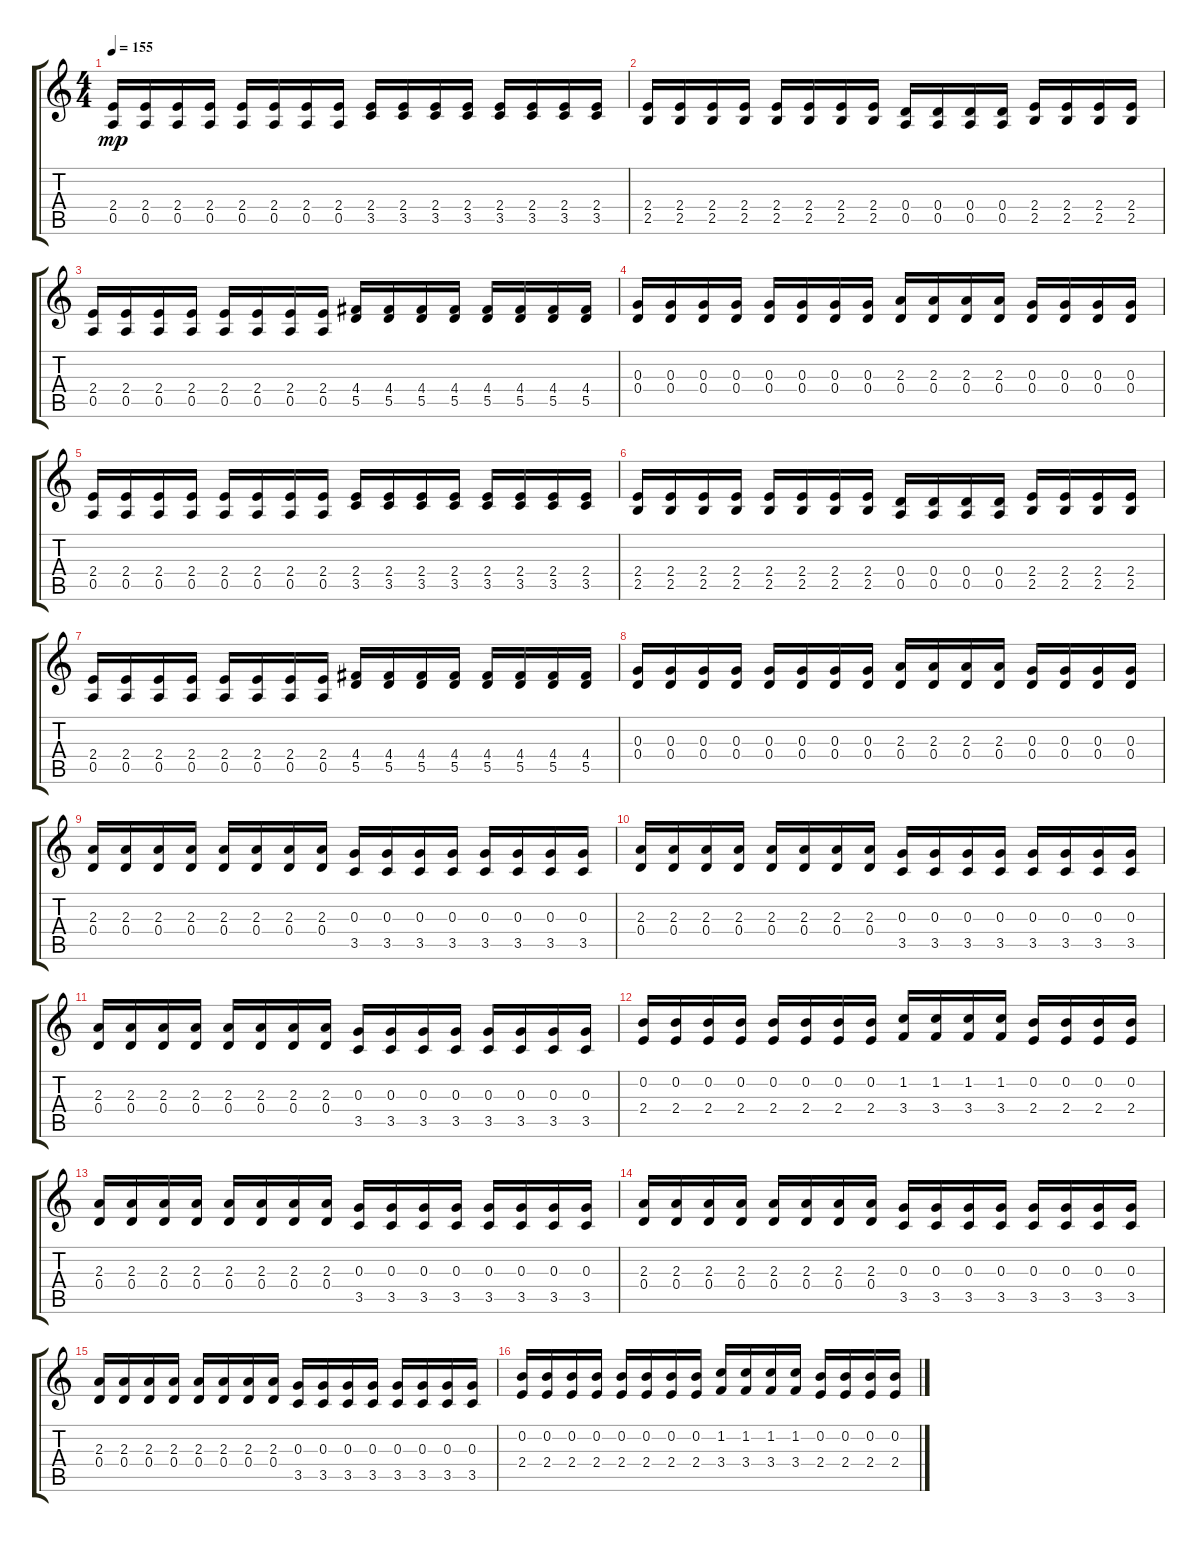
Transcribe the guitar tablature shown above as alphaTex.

\track "" {instrument overdrivenguitar}
\staff {score tabs}
\tuning (E4 B3 G3 D3 A2 E2) {hide}
\ts (4 4)
\tempo 155
\clef g2
\ks c
(2.4 0.5).16{dy mp} (2.4 0.5).16 (2.4 0.5).16 (2.4 0.5).16 (2.4 0.5).16 (2.4 0.5).16 (2.4 0.5).16 (2.4 0.5).16 (2.4 3.5).16 (2.4 3.5).16 (2.4 3.5).16 (2.4 3.5).16 (2.4 3.5).16 (2.4 3.5).16 (2.4 3.5).16 (2.4 3.5).16 |
(2.4 2.5).16 (2.4 2.5).16 (2.4 2.5).16 (2.4 2.5).16 (2.4 2.5).16 (2.4 2.5).16 (2.4 2.5).16 (2.4 2.5).16 (0.4 0.5).16 (0.4 0.5).16 (0.4 0.5).16 (0.4 0.5).16 (2.4 2.5).16 (2.4 2.5).16 (2.4 2.5).16 (2.4 2.5).16 |
(2.4 0.5).16 (2.4 0.5).16 (2.4 0.5).16 (2.4 0.5).16 (2.4 0.5).16 (2.4 0.5).16 (2.4 0.5).16 (2.4 0.5).16 (4.4 5.5).16 (4.4 5.5).16 (4.4 5.5).16 (4.4 5.5).16 (4.4 5.5).16 (4.4 5.5).16 (4.4 5.5).16 (4.4 5.5).16 |
(0.3 0.4).16 (0.3 0.4).16 (0.3 0.4).16 (0.3 0.4).16 (0.3 0.4).16 (0.3 0.4).16 (0.3 0.4).16 (0.3 0.4).16 (2.3 0.4).16 (2.3 0.4).16 (2.3 0.4).16 (2.3 0.4).16 (0.3 0.4).16 (0.3 0.4).16 (0.3 0.4).16 (0.3 0.4).16 |
(2.4 0.5).16 (2.4 0.5).16 (2.4 0.5).16 (2.4 0.5).16 (2.4 0.5).16 (2.4 0.5).16 (2.4 0.5).16 (2.4 0.5).16 (2.4 3.5).16 (2.4 3.5).16 (2.4 3.5).16 (2.4 3.5).16 (2.4 3.5).16 (2.4 3.5).16 (2.4 3.5).16 (2.4 3.5).16 |
(2.4 2.5).16 (2.4 2.5).16 (2.4 2.5).16 (2.4 2.5).16 (2.4 2.5).16 (2.4 2.5).16 (2.4 2.5).16 (2.4 2.5).16 (0.4 0.5).16 (0.4 0.5).16 (0.4 0.5).16 (0.4 0.5).16 (2.4 2.5).16 (2.4 2.5).16 (2.4 2.5).16 (2.4 2.5).16 |
(2.4 0.5).16 (2.4 0.5).16 (2.4 0.5).16 (2.4 0.5).16 (2.4 0.5).16 (2.4 0.5).16 (2.4 0.5).16 (2.4 0.5).16 (4.4 5.5).16 (4.4 5.5).16 (4.4 5.5).16 (4.4 5.5).16 (4.4 5.5).16 (4.4 5.5).16 (4.4 5.5).16 (4.4 5.5).16 |
(0.3 0.4).16 (0.3 0.4).16 (0.3 0.4).16 (0.3 0.4).16 (0.3 0.4).16 (0.3 0.4).16 (0.3 0.4).16 (0.3 0.4).16 (2.3 0.4).16 (2.3 0.4).16 (2.3 0.4).16 (2.3 0.4).16 (0.3 0.4).16 (0.3 0.4).16 (0.3 0.4).16 (0.3 0.4).16 |
(2.3 0.4).16 (2.3 0.4).16 (2.3 0.4).16 (2.3 0.4).16 (2.3 0.4).16 (2.3 0.4).16 (2.3 0.4).16 (2.3 0.4).16 (0.3 3.5).16 (0.3 3.5).16 (0.3 3.5).16 (0.3 3.5).16 (0.3 3.5).16 (0.3 3.5).16 (0.3 3.5).16 (0.3 3.5).16 |
(2.3 0.4).16 (2.3 0.4).16 (2.3 0.4).16 (2.3 0.4).16 (2.3 0.4).16 (2.3 0.4).16 (2.3 0.4).16 (2.3 0.4).16 (0.3 3.5).16 (0.3 3.5).16 (0.3 3.5).16 (0.3 3.5).16 (0.3 3.5).16 (0.3 3.5).16 (0.3 3.5).16 (0.3 3.5).16 |
(2.3 0.4).16 (2.3 0.4).16 (2.3 0.4).16 (2.3 0.4).16 (2.3 0.4).16 (2.3 0.4).16 (2.3 0.4).16 (2.3 0.4).16 (0.3 3.5).16 (0.3 3.5).16 (0.3 3.5).16 (0.3 3.5).16 (0.3 3.5).16 (0.3 3.5).16 (0.3 3.5).16 (0.3 3.5).16 |
(0.2 2.4).16 (0.2 2.4).16 (0.2 2.4).16 (0.2 2.4).16 (0.2 2.4).16 (0.2 2.4).16 (0.2 2.4).16 (0.2 2.4).16 (1.2 3.4).16 (1.2 3.4).16 (1.2 3.4).16 (1.2 3.4).16 (0.2 2.4).16 (0.2 2.4).16 (0.2 2.4).16 (0.2 2.4).16 |
(2.3 0.4).16 (2.3 0.4).16 (2.3 0.4).16 (2.3 0.4).16 (2.3 0.4).16 (2.3 0.4).16 (2.3 0.4).16 (2.3 0.4).16 (0.3 3.5).16 (0.3 3.5).16 (0.3 3.5).16 (0.3 3.5).16 (0.3 3.5).16 (0.3 3.5).16 (0.3 3.5).16 (0.3 3.5).16 |
(2.3 0.4).16 (2.3 0.4).16 (2.3 0.4).16 (2.3 0.4).16 (2.3 0.4).16 (2.3 0.4).16 (2.3 0.4).16 (2.3 0.4).16 (0.3 3.5).16 (0.3 3.5).16 (0.3 3.5).16 (0.3 3.5).16 (0.3 3.5).16 (0.3 3.5).16 (0.3 3.5).16 (0.3 3.5).16 |
(2.3 0.4).16 (2.3 0.4).16 (2.3 0.4).16 (2.3 0.4).16 (2.3 0.4).16 (2.3 0.4).16 (2.3 0.4).16 (2.3 0.4).16 (0.3 3.5).16 (0.3 3.5).16 (0.3 3.5).16 (0.3 3.5).16 (0.3 3.5).16 (0.3 3.5).16 (0.3 3.5).16 (0.3 3.5).16 |
(0.2 2.4).16 (0.2 2.4).16 (0.2 2.4).16 (0.2 2.4).16 (0.2 2.4).16 (0.2 2.4).16 (0.2 2.4).16 (0.2 2.4).16 (1.2 3.4).16 (1.2 3.4).16 (1.2 3.4).16 (1.2 3.4).16 (0.2 2.4).16 (0.2 2.4).16 (0.2 2.4).16 (0.2 2.4).16
